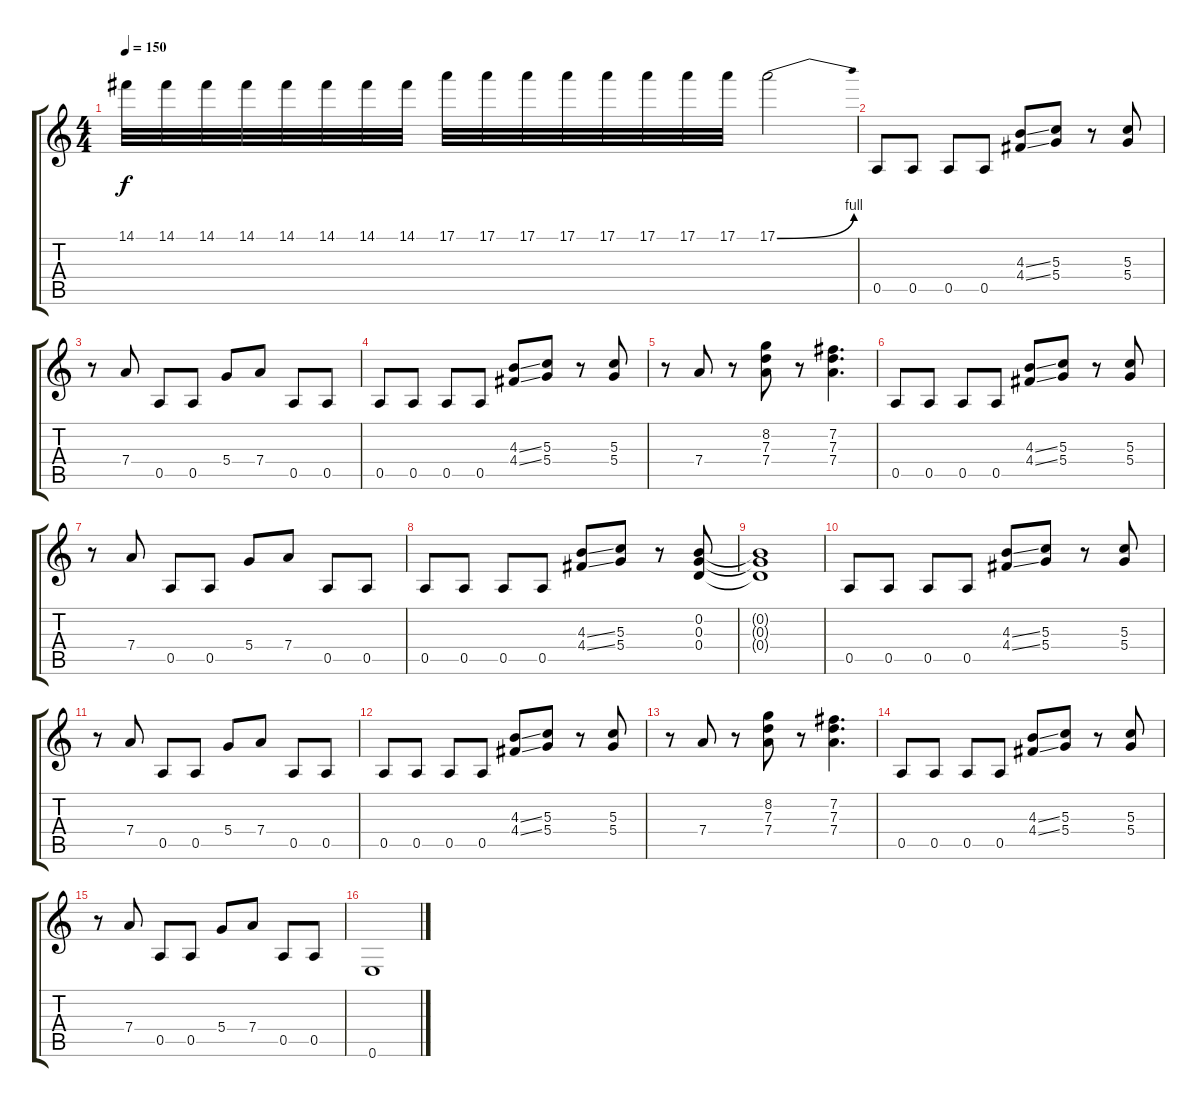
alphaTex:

\track "" {instrument distortionguitar}
\staff {score tabs}
\tuning (E4 B3 G3 D3 A2 E2) {hide}
\ts (4 4)
\tempo 150
\clef g2
\ks c
14.1.32{dy f} 14.1.32 14.1.32 14.1.32 14.1.32 14.1.32 14.1.32 14.1.32 17.1.32 17.1.32 17.1.32 17.1.32 17.1.32 17.1.32 17.1.32 17.1.32 17.1{be (bend 0 0 60 4)}.2 |
0.5.8 0.5.8 0.5.8 0.5.8 (4.3{ss} 4.4{ss}).8 (5.3 5.4).8 r.8 (5.3 5.4).8 |
r.8 7.4.8 0.5.8 0.5.8 5.4.8 7.4.8 0.5.8 0.5.8 |
0.5.8 0.5.8 0.5.8 0.5.8 (4.3{ss} 4.4{ss}).8 (5.3 5.4).8 r.8 (5.3 5.4).8 |
r.8 7.4.8 r.8 (8.2 7.3 7.4).8 r.8 (7.2 7.3 7.4).4{d} |
0.5.8 0.5.8 0.5.8 0.5.8 (4.3{ss} 4.4{ss}).8 (5.3 5.4).8 r.8 (5.3 5.4).8 |
r.8 7.4.8 0.5.8 0.5.8 5.4.8 7.4.8 0.5.8 0.5.8 |
0.5.8 0.5.8 0.5.8 0.5.8 (4.3{ss} 4.4{ss}).8 (5.3 5.4).8 r.8 (0.2 0.3 0.4).8 |
(0.2{t} 0.3{t} 0.4{t}).1 |
0.5.8 0.5.8 0.5.8 0.5.8 (4.3{ss} 4.4{ss}).8 (5.3 5.4).8 r.8 (5.3 5.4).8 |
r.8 7.4.8 0.5.8 0.5.8 5.4.8 7.4.8 0.5.8 0.5.8 |
0.5.8 0.5.8 0.5.8 0.5.8 (4.3{ss} 4.4{ss}).8 (5.3 5.4).8 r.8 (5.3 5.4).8 |
r.8 7.4.8 r.8 (8.2 7.3 7.4).8 r.8 (7.2 7.3 7.4).4{d} |
0.5.8 0.5.8 0.5.8 0.5.8 (4.3{ss} 4.4{ss}).8 (5.3 5.4).8 r.8 (5.3 5.4).8 |
r.8 7.4.8 0.5.8 0.5.8 5.4.8 7.4.8 0.5.8 0.5.8 |
0.6.1
